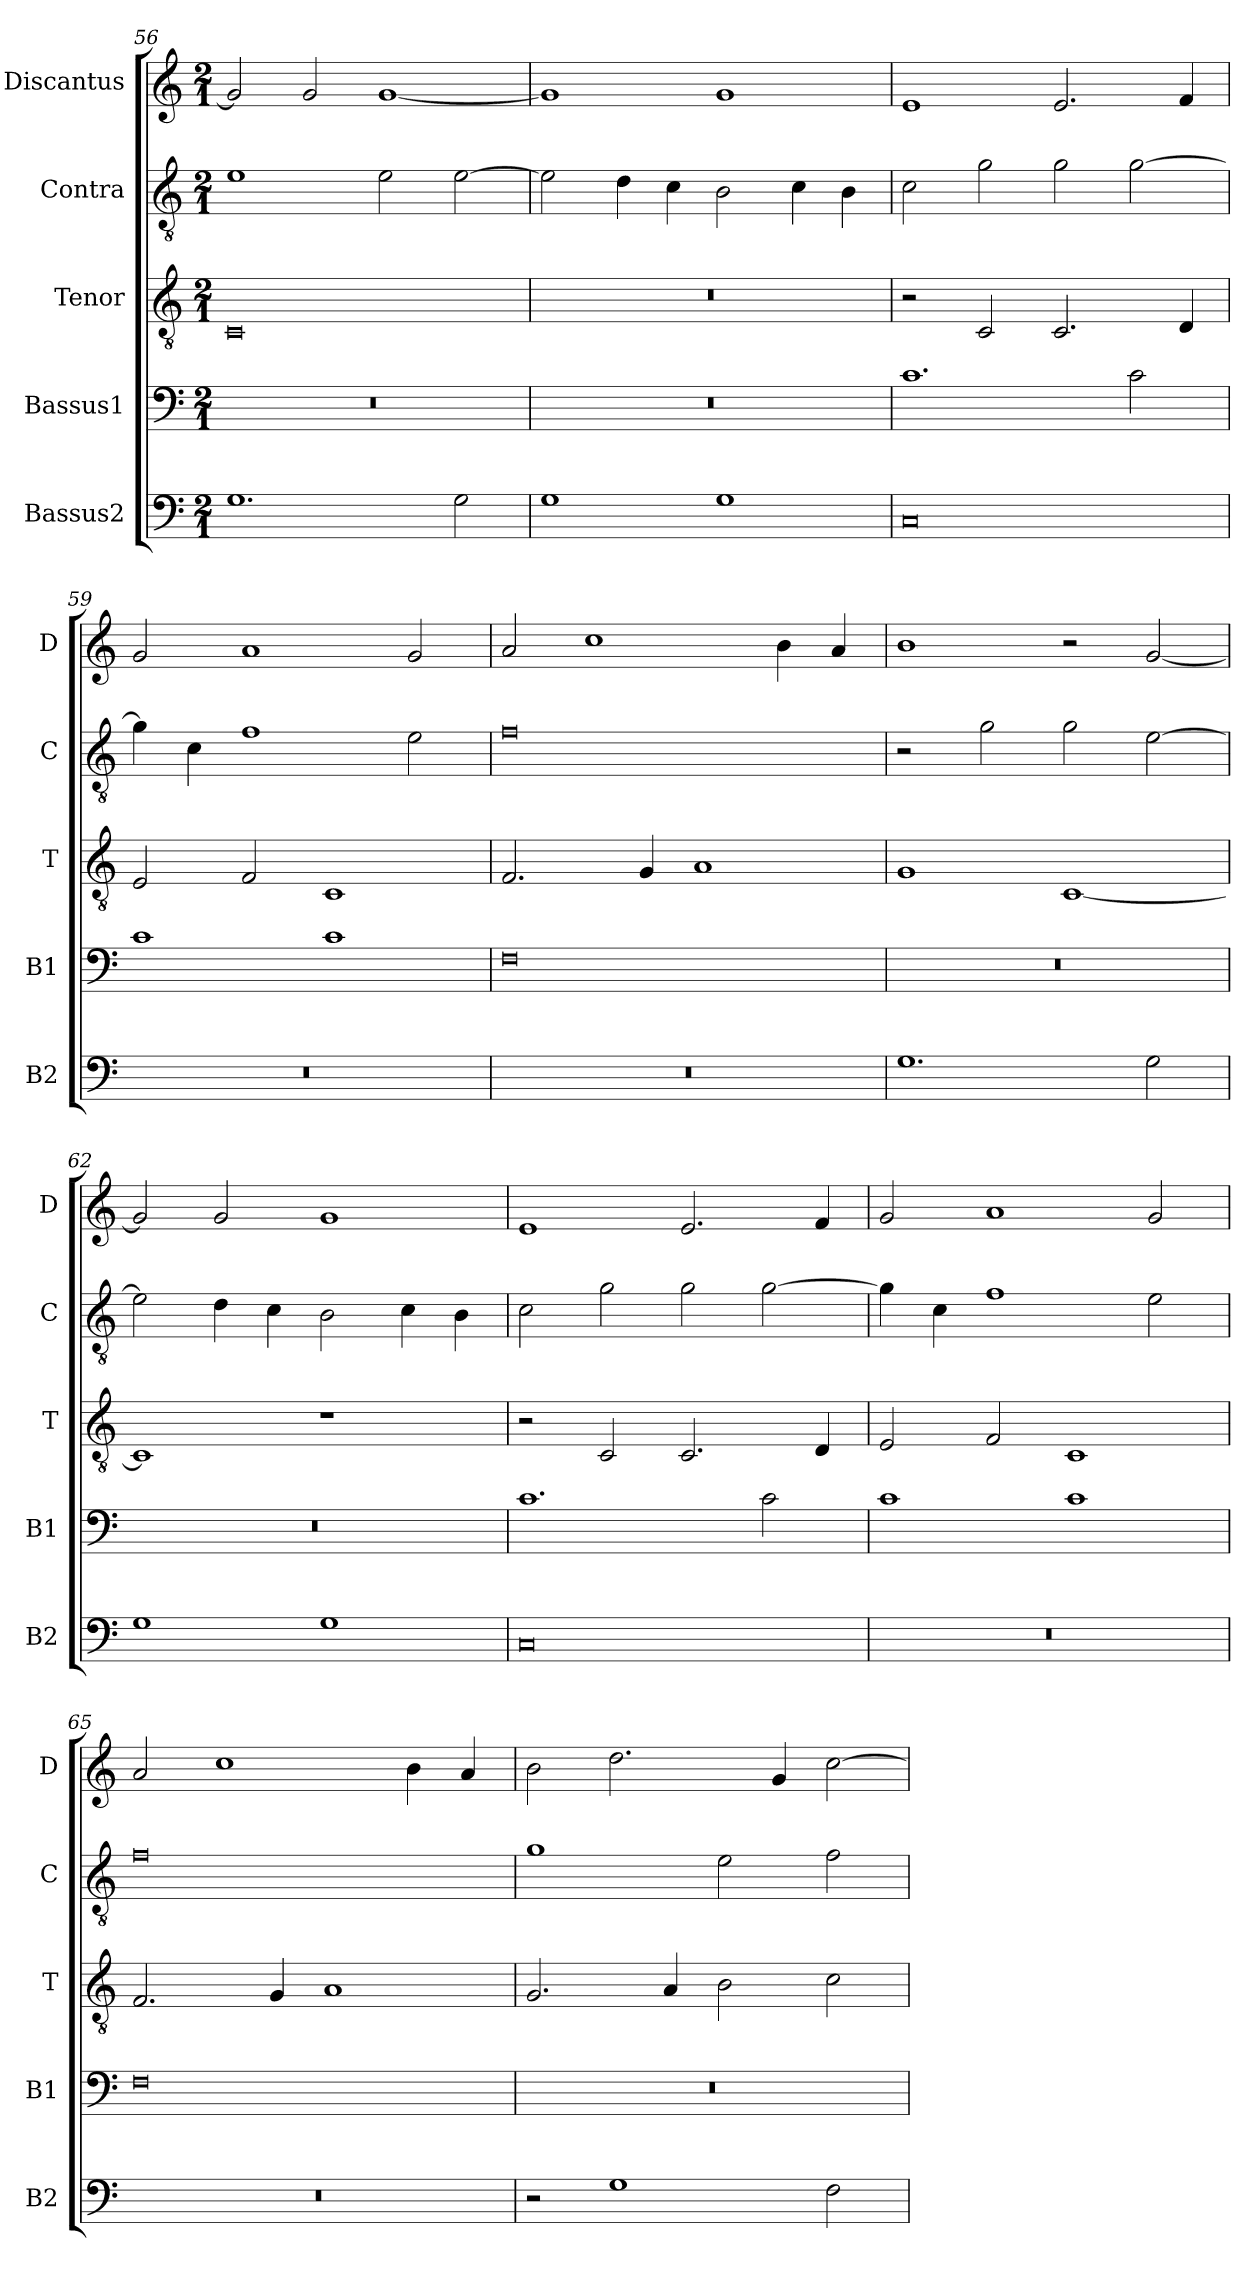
**kern	**kern	**kern	**kern	**kern
*part5	*part4	*part3	*part2	*part1
*staff5	*staff4	*staff3	*staff2	*staff1
*I"Bassus2	*I"Bassus1	*I"Tenor	*I"Contra	*I"Discantus
*I'B2	*I'B1	*I'T	*I'C	*I'D
*clefF4	*clefF4	*clefGv2	*clefGv2	*clefG2
*k[]	*k[]	*k[]	*k[]	*k[]
*M2/1	*M2/1	*M2/1	*M2/1	*M2/1
=56	=56	=56	=56	=56
1.G	0r	0C	1e	2g/]
.	.	.	.	2g/
.	.	.	2e\	[1g
2G\	.	.	[2e\	.
=57	=57	=57	=57	=57
1G	0r	0r	2e\]	1g]
.	.	.	4d\	.
.	.	.	4c\	.
1G	.	.	2B\	1g
.	.	.	4c\	.
.	.	.	4B\	.
=58	=58	=58	=58	=58
0C	1.c	2r	2c\	1e
.	.	2C/	2g\	.
.	.	2.C/	2g\	2.e/
.	2c\	.	[2g\	.
.	.	4D/	.	4f/
=59	=59	=59	=59	=59
0r	1c	2E/	4g\]	2g/
.	.	.	4c\	.
.	.	2F/	1f	1a
.	1c	1C	.	.
.	.	.	2e\	2g/
=60	=60	=60	=60	=60
0r	0F	2.F/	0f	2a/
.	.	.	.	1cc
.	.	4G/	.	.
.	.	1A	.	.
.	.	.	.	4b\
.	.	.	.	4a/
=61	=61	=61	=61	=61
1.G	0r	1G	2r	1b
.	.	.	2g\	.
.	.	[1C	2g\	2r
2G\	.	.	[2e\	[2g/
=62	=62	=62	=62	=62
1G	0r	1C]	2e\]	2g/]
.	.	.	4d\	2g/
.	.	.	4c\	.
1G	.	1r	2B\	1g
.	.	.	4c\	.
.	.	.	4B\	.
=63	=63	=63	=63	=63
0C	1.c	2r	2c\	1e
.	.	2C/	2g\	.
.	.	2.C/	2g\	2.e/
.	2c\	.	[2g\	.
.	.	4D/	.	4f/
=64	=64	=64	=64	=64
0r	1c	2E/	4g\]	2g/
.	.	.	4c\	.
.	.	2F/	1f	1a
.	1c	1C	.	.
.	.	.	2e\	2g/
=65	=65	=65	=65	=65
0r	0F	2.F/	0f	2a/
.	.	.	.	1cc
.	.	4G/	.	.
.	.	1A	.	.
.	.	.	.	4b\
.	.	.	.	4a/
=66	=66	=66	=66	=66
2r	0r	2.G/	1g	2b\
1G	.	.	.	2.dd\
.	.	4A/	.	.
.	.	2B\	2e\	.
.	.	.	.	4g/
2F\	.	2c\	2f\	[2cc\
=	=	=	=	=
*-	*-	*-	*-	*-
